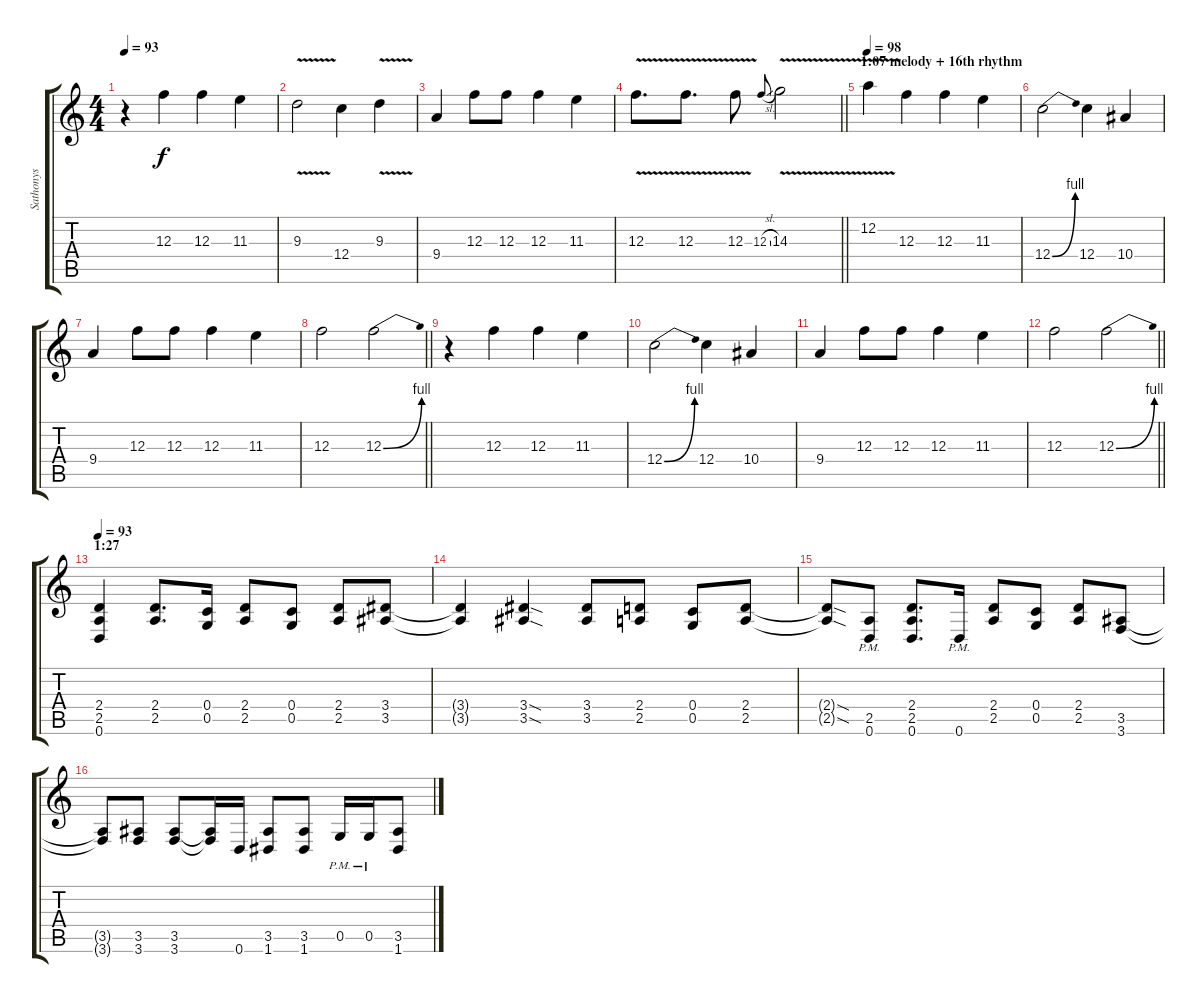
\track ("Sathonys" "Sathonys") {instrument distortionguitar}
\staff {score tabs}
\tuning (D4 A3 F3 C3 G2 D2) {hide}
\ts (4 4)
\tempo 93
\clef g2
\ks c
r.4{dy f} 12.3.4 12.3.4 11.3.4 |
9.3{v}.2 12.4.4 9.3{v}.4 |
9.4.4 12.3.8 12.3.8 12.3.4 11.3.4 |
\barLineRight lightlight
12.3{v}.8{d} 12.3{v}.8{d} 12.3{v}.8 12.3{sl}.8{gr onbeat} 14.3{v}.2 |
\section ("" "1:07 melody + 16th rhythm")
\tempo 98
12.2{v}.4 12.3.4 12.3.4 11.3.4 |
12.4{be (bend 0 0 60 4)}.2 12.4.4 10.4.4 |
9.4.4 12.3.8 12.3.8 12.3.4 11.3.4 |
\barLineRight lightlight
12.3.2 12.3{be (bend 0 0 60 4)}.2 |
r.4 12.3.4 12.3.4 11.3.4 |
12.4{be (bend 0 0 60 4)}.2 12.4.4 10.4.4 |
9.4.4 12.3.8 12.3.8 12.3.4 11.3.4 |
\barLineRight lightlight
12.3.2 12.3{be (bend 0 0 60 4)}.2 |
\section ("" "1:27")
\tempo 93
(2.4 2.5 0.6).4{volume 16} (2.4 2.5).8{d} (0.4 0.5).16 (2.4 2.5).8 (0.4 0.5).8 (2.4 2.5).8 (3.4 3.5).8 |
(3.4{t} 3.5{t}).4 (3.4{sod} 3.5{sod}).4 (3.4 3.5).8 (2.4 2.5).8 (0.4 0.5).8 (2.4 2.5).8 |
(2.4{sod t} 2.5{sod t}).8 (2.5{pm} 0.6{pm}).8 (2.4 2.5 0.6).8{d} 0.6{pm}.16 (2.4 2.5).8 (0.4 0.5).8 (2.4 2.5).8 (3.5 3.6).8 |
(3.5{t} 3.6{t}).8 (3.5 3.6).8 (3.5 3.6).8 (3.5{t} 3.6{t}).16 0.6.16 (3.5 1.6).8 (3.5 1.6).8 0.5{pm}.16 0.5{pm}.16 (3.5 1.6).8
